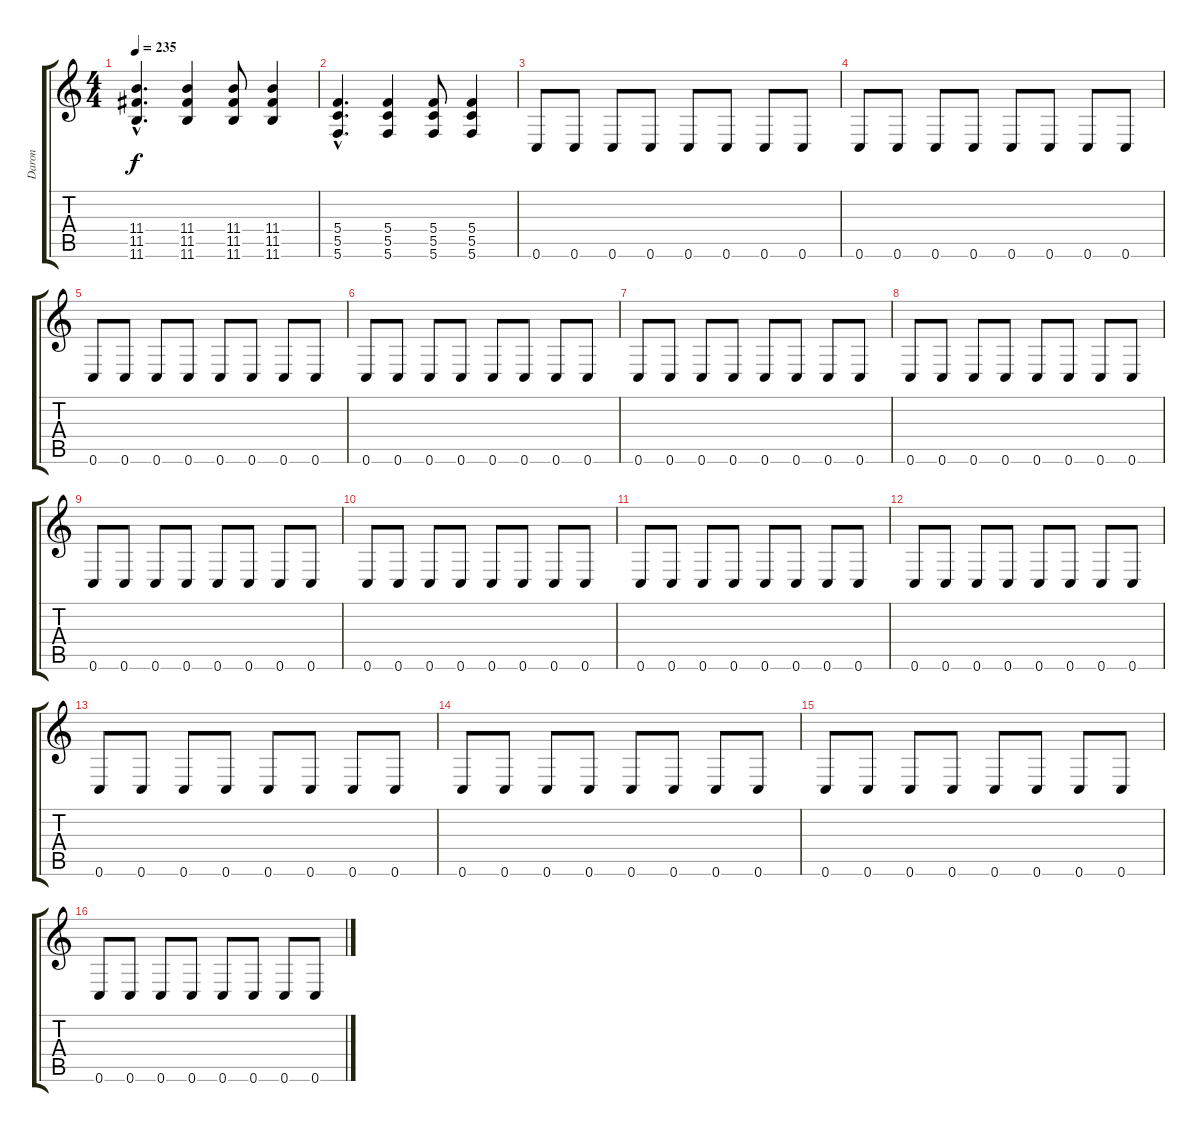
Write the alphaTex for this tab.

\track ("Daron" "Daron") {instrument distortionguitar}
\staff {score tabs}
\tuning (D4 A3 F3 C3 G2 C2) {hide}
\ts (4 4)
\tempo 235
\clef g2
\ks c
(11.4{hac} 11.5{hac} 11.6{hac}).4{d dy f} (11.4 11.5 11.6).4 (11.4 11.5 11.6).8 (11.4 11.5 11.6).4 |
(5.4{hac} 5.5{hac} 5.6{hac}).4{d} (5.4 5.5 5.6).4 (5.4 5.5 5.6).8 (5.4 5.5 5.6).4 |
0.6.8 0.6.8 0.6.8 0.6.8 0.6.8 0.6.8 0.6.8 0.6.8 |
0.6.8 0.6.8 0.6.8 0.6.8 0.6.8 0.6.8 0.6.8 0.6.8 |
0.6.8 0.6.8 0.6.8 0.6.8 0.6.8 0.6.8 0.6.8 0.6.8 |
0.6.8 0.6.8 0.6.8 0.6.8 0.6.8 0.6.8 0.6.8 0.6.8 |
0.6.8 0.6.8 0.6.8 0.6.8 0.6.8 0.6.8 0.6.8 0.6.8 |
0.6.8 0.6.8 0.6.8 0.6.8 0.6.8 0.6.8 0.6.8 0.6.8 |
0.6.8 0.6.8 0.6.8 0.6.8 0.6.8 0.6.8 0.6.8 0.6.8 |
0.6.8 0.6.8 0.6.8 0.6.8 0.6.8 0.6.8 0.6.8 0.6.8 |
0.6.8 0.6.8 0.6.8 0.6.8 0.6.8 0.6.8 0.6.8 0.6.8 |
0.6.8 0.6.8 0.6.8 0.6.8 0.6.8 0.6.8 0.6.8 0.6.8 |
0.6.8 0.6.8 0.6.8 0.6.8 0.6.8 0.6.8 0.6.8 0.6.8 |
0.6.8 0.6.8 0.6.8 0.6.8 0.6.8 0.6.8 0.6.8 0.6.8 |
0.6.8 0.6.8 0.6.8 0.6.8 0.6.8 0.6.8 0.6.8 0.6.8 |
0.6.8 0.6.8 0.6.8 0.6.8 0.6.8 0.6.8 0.6.8 0.6.8
